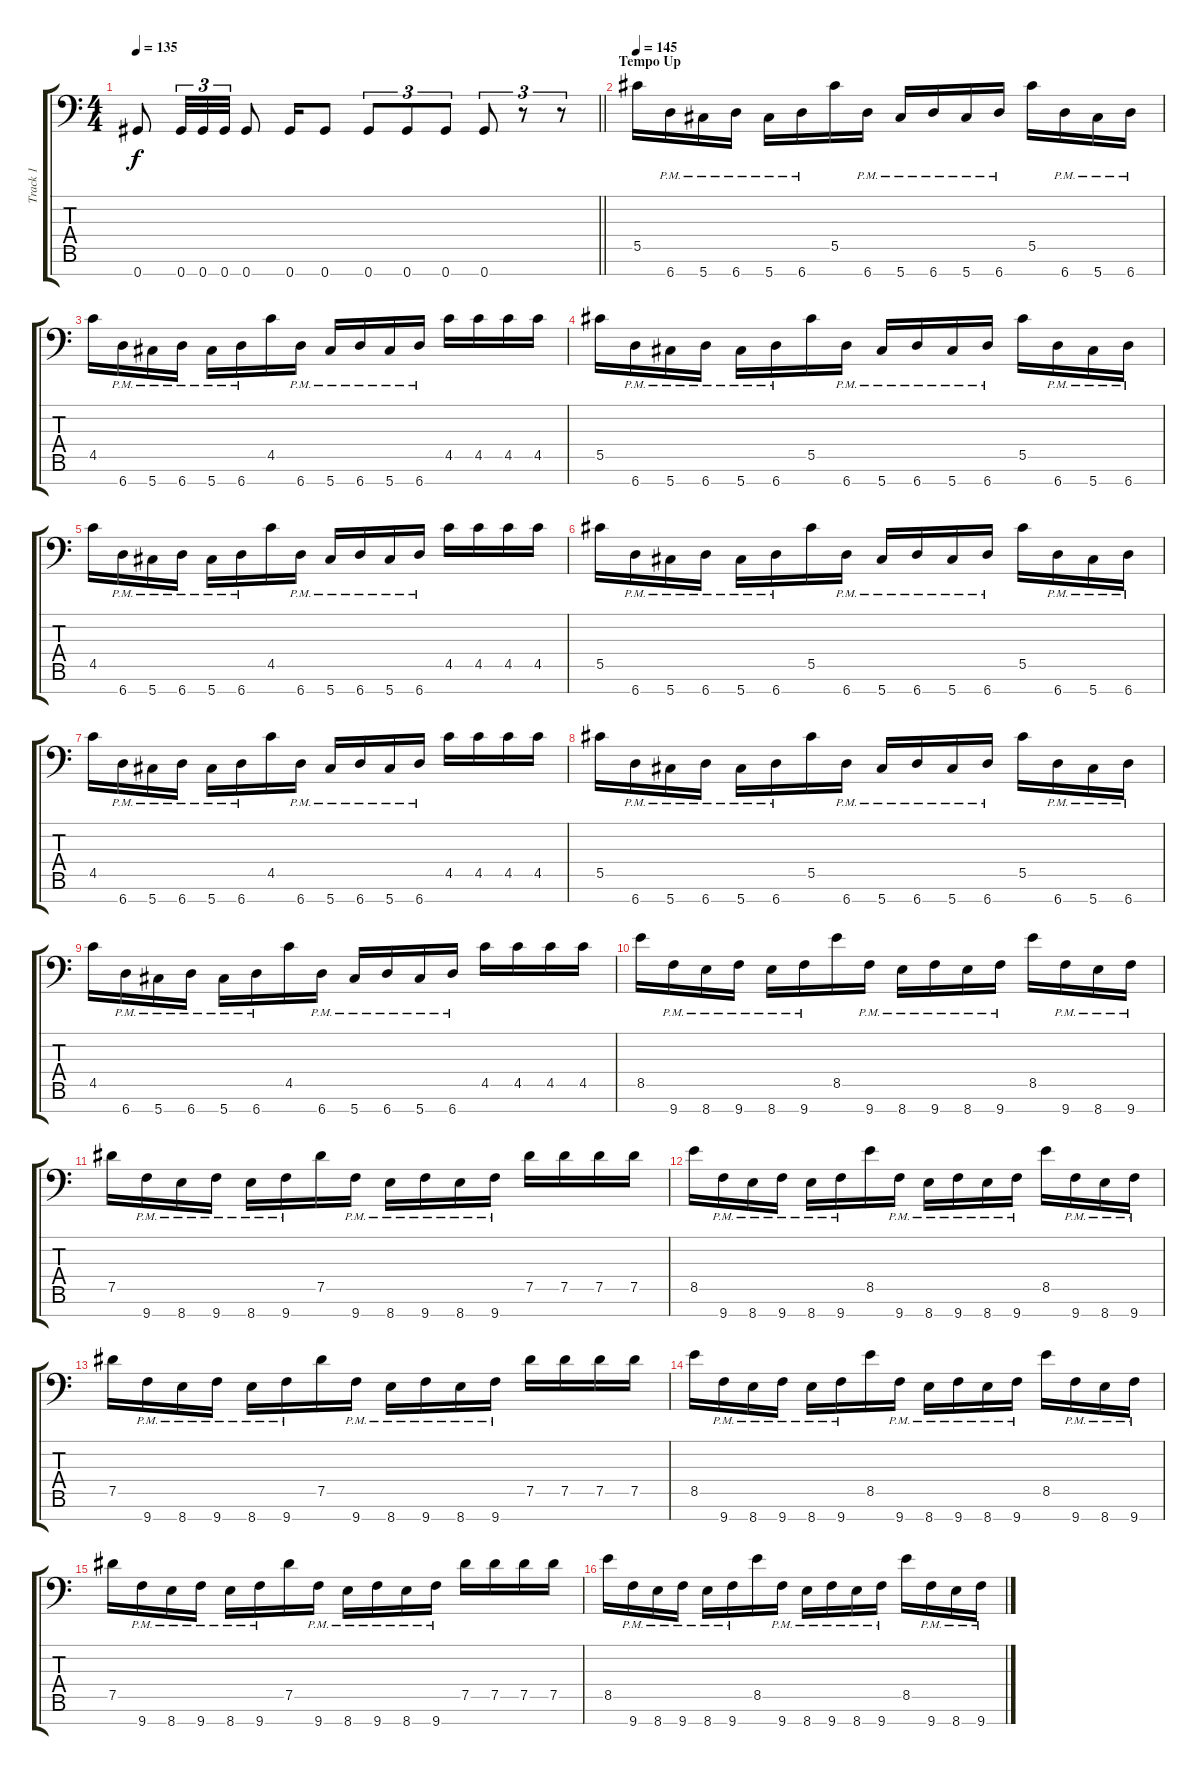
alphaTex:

\track ("Track 1" "Track 1") {instrument distortionguitar}
\staff {score tabs}
\tuning (Eb4 Bb3 Gb3 Db3 Ab2 Eb2 Ab1) {hide}
\ts (4 4)
\tempo 135
\clef f4
\barLineRight lightlight
\ks c
0.7.8{dy f} 0.7.32{tu (3 2)} 0.7.32{tu (3 2)} 0.7.32{tu (3 2)} 0.7.8 0.7.16 0.7.8 0.7.8{tu (3 2)} 0.7.8{tu (3 2)} 0.7.8{tu (3 2)} 0.7.8{tu (3 2)} r.8{tu (3 2)} r.8{tu (3 2)} |
\section ("" "Tempo Up")
\tempo 145
5.5.16 6.7{pm}.16 5.7{pm}.16 6.7{pm}.16 5.7{pm}.16 6.7{pm}.16 5.5.16 6.7{pm}.16 5.7{pm}.16 6.7{pm}.16 5.7{pm}.16 6.7{pm}.16 5.5.16 6.7{pm}.16 5.7{pm}.16 6.7{pm}.16 |
4.5.16 6.7{pm}.16 5.7{pm}.16 6.7{pm}.16 5.7{pm}.16 6.7{pm}.16 4.5.16 6.7{pm}.16 5.7{pm}.16 6.7{pm}.16 5.7{pm}.16 6.7{pm}.16 4.5.16 4.5.16 4.5.16 4.5.16 |
5.5.16 6.7{pm}.16 5.7{pm}.16 6.7{pm}.16 5.7{pm}.16 6.7{pm}.16 5.5.16 6.7{pm}.16 5.7{pm}.16 6.7{pm}.16 5.7{pm}.16 6.7{pm}.16 5.5.16 6.7{pm}.16 5.7{pm}.16 6.7{pm}.16 |
4.5.16 6.7{pm}.16 5.7{pm}.16 6.7{pm}.16 5.7{pm}.16 6.7{pm}.16 4.5.16 6.7{pm}.16 5.7{pm}.16 6.7{pm}.16 5.7{pm}.16 6.7{pm}.16 4.5.16 4.5.16 4.5.16 4.5.16 |
5.5.16 6.7{pm}.16 5.7{pm}.16 6.7{pm}.16 5.7{pm}.16 6.7{pm}.16 5.5.16 6.7{pm}.16 5.7{pm}.16 6.7{pm}.16 5.7{pm}.16 6.7{pm}.16 5.5.16 6.7{pm}.16 5.7{pm}.16 6.7{pm}.16 |
4.5.16 6.7{pm}.16 5.7{pm}.16 6.7{pm}.16 5.7{pm}.16 6.7{pm}.16 4.5.16 6.7{pm}.16 5.7{pm}.16 6.7{pm}.16 5.7{pm}.16 6.7{pm}.16 4.5.16 4.5.16 4.5.16 4.5.16 |
5.5.16 6.7{pm}.16 5.7{pm}.16 6.7{pm}.16 5.7{pm}.16 6.7{pm}.16 5.5.16 6.7{pm}.16 5.7{pm}.16 6.7{pm}.16 5.7{pm}.16 6.7{pm}.16 5.5.16 6.7{pm}.16 5.7{pm}.16 6.7{pm}.16 |
4.5.16 6.7{pm}.16 5.7{pm}.16 6.7{pm}.16 5.7{pm}.16 6.7{pm}.16 4.5.16 6.7{pm}.16 5.7{pm}.16 6.7{pm}.16 5.7{pm}.16 6.7{pm}.16 4.5.16 4.5.16 4.5.16 4.5.16 |
8.5.16 9.7{pm}.16 8.7{pm}.16 9.7{pm}.16 8.7{pm}.16 9.7{pm}.16 8.5.16 9.7{pm}.16 8.7{pm}.16 9.7{pm}.16 8.7{pm}.16 9.7{pm}.16 8.5.16 9.7{pm}.16 8.7{pm}.16 9.7{pm}.16 |
7.5.16 9.7{pm}.16 8.7{pm}.16 9.7{pm}.16 8.7{pm}.16 9.7{pm}.16 7.5.16 9.7{pm}.16 8.7{pm}.16 9.7{pm}.16 8.7{pm}.16 9.7{pm}.16 7.5.16 7.5.16 7.5.16 7.5.16 |
8.5.16 9.7{pm}.16 8.7{pm}.16 9.7{pm}.16 8.7{pm}.16 9.7{pm}.16 8.5.16 9.7{pm}.16 8.7{pm}.16 9.7{pm}.16 8.7{pm}.16 9.7{pm}.16 8.5.16 9.7{pm}.16 8.7{pm}.16 9.7{pm}.16 |
7.5.16 9.7{pm}.16 8.7{pm}.16 9.7{pm}.16 8.7{pm}.16 9.7{pm}.16 7.5.16 9.7{pm}.16 8.7{pm}.16 9.7{pm}.16 8.7{pm}.16 9.7{pm}.16 7.5.16 7.5.16 7.5.16 7.5.16 |
8.5.16 9.7{pm}.16 8.7{pm}.16 9.7{pm}.16 8.7{pm}.16 9.7{pm}.16 8.5.16 9.7{pm}.16 8.7{pm}.16 9.7{pm}.16 8.7{pm}.16 9.7{pm}.16 8.5.16 9.7{pm}.16 8.7{pm}.16 9.7{pm}.16 |
7.5.16 9.7{pm}.16 8.7{pm}.16 9.7{pm}.16 8.7{pm}.16 9.7{pm}.16 7.5.16 9.7{pm}.16 8.7{pm}.16 9.7{pm}.16 8.7{pm}.16 9.7{pm}.16 7.5.16 7.5.16 7.5.16 7.5.16 |
8.5.16 9.7{pm}.16 8.7{pm}.16 9.7{pm}.16 8.7{pm}.16 9.7{pm}.16 8.5.16 9.7{pm}.16 8.7{pm}.16 9.7{pm}.16 8.7{pm}.16 9.7{pm}.16 8.5.16 9.7{pm}.16 8.7{pm}.16 9.7{pm}.16
